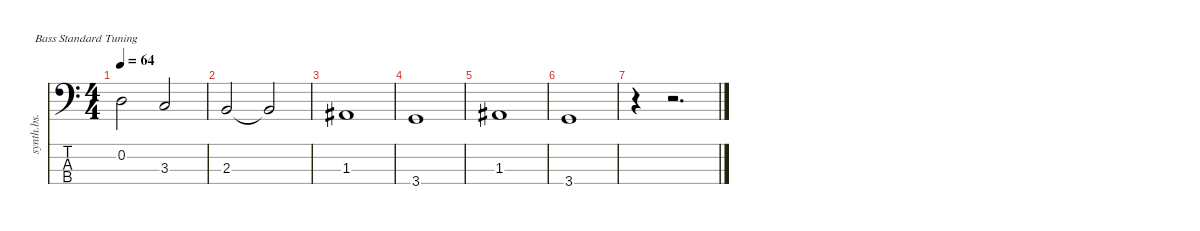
\defaultSystemsLayout 4
\hideDynamics
\bracketExtendMode nobrackets
\otherSystemsTrackNameOrientation horizontal
\track ("Piste 4" "synth.bs.") {instrument synthbass2}
\staff {score tabs}
\tuning (G2 D2 A1 E1)
\ts (4 4)
\tempo 64
\clef f4
\ks c
0.2.2{dy f} 3.3.2 |
2.3.2 2.3{t}.2 |
1.3{acc #}.1 |
3.4.1 |
1.3{acc #}.1 |
3.4.1 |
r.4 r.2{d}
